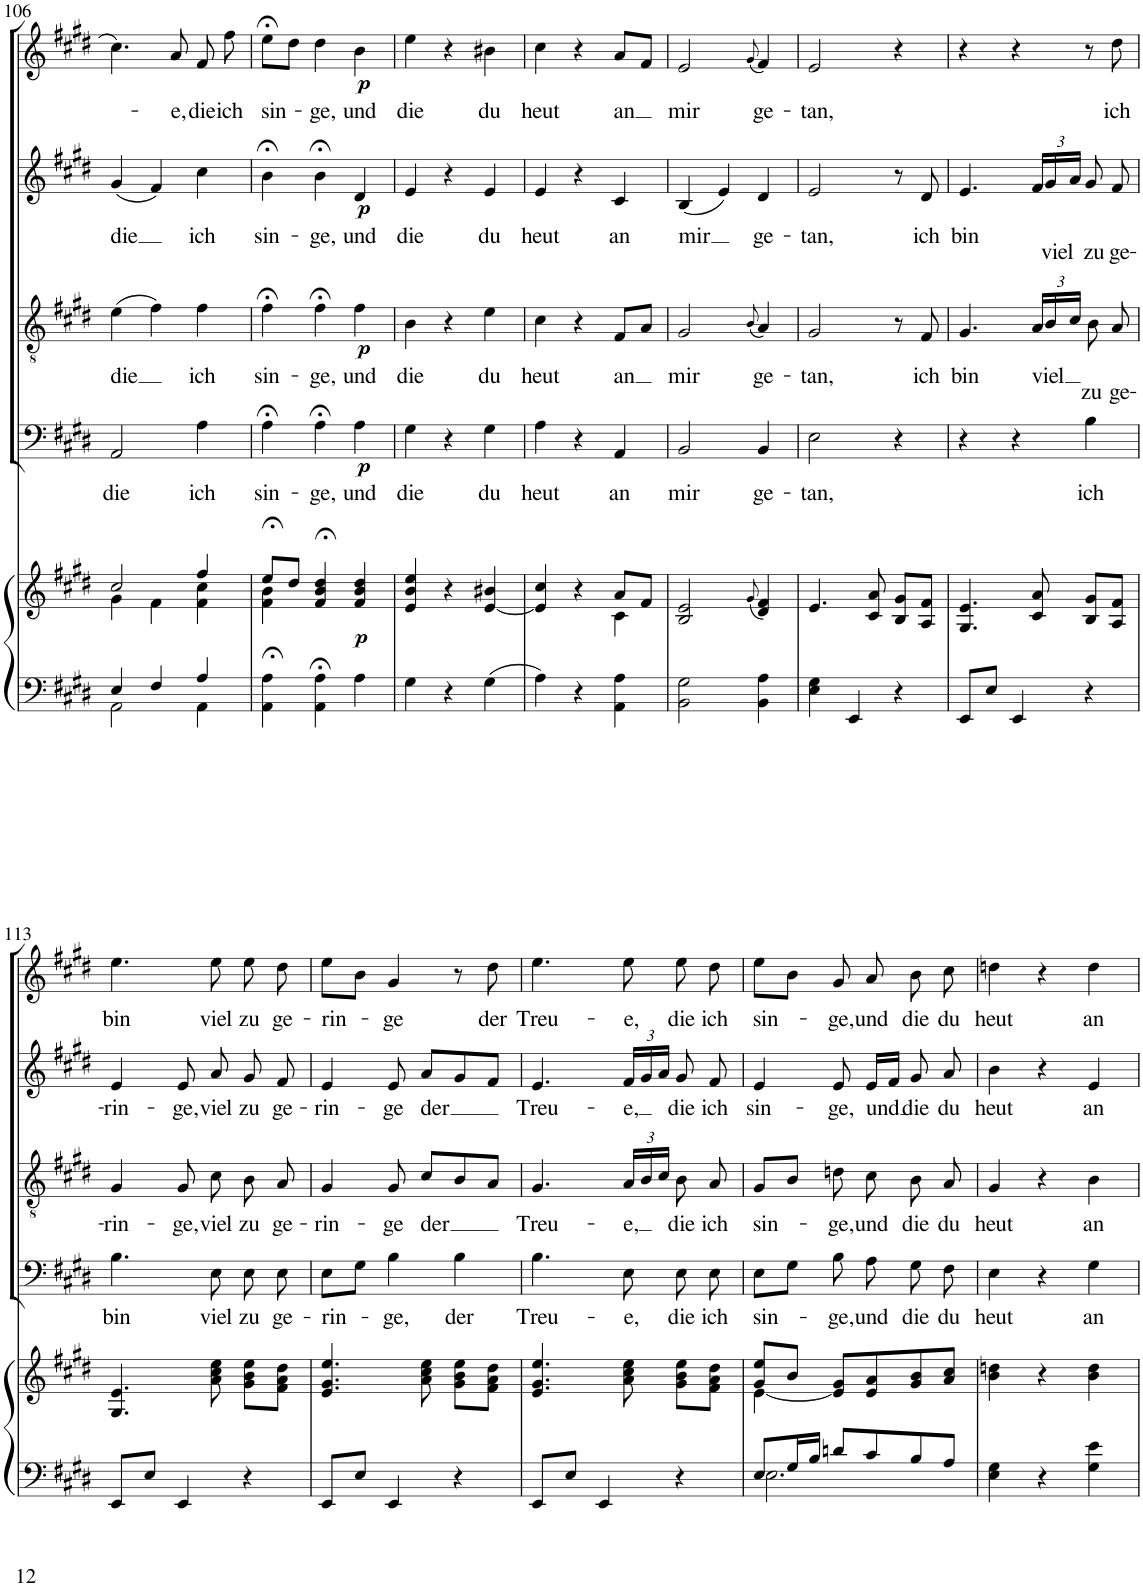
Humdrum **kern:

**kern	**kern	**dynam	**kern	**text	**dynam	**kern	**text	**dynam	**kern	**text	**dynam	**kern	**text	**dynam
*part5	*part5	*part5	*part4	*part4	*part4	*part3	*part3	*part3	*part2	*part2	*part2	*part1	*part1	*part1
*staff6	*staff5	*staff5/6	*staff4	*staff4	*staff4	*staff3	*staff3	*staff3	*staff2	*staff2	*staff2	*staff1	*staff1	*staff1
*I"Pianoforte	*	*	*I"Basso	*	*	*I"Tenore	*	*	*I"Alto	*	*	*I"Soprano	*	*
*I'Pno	*	*	*	*	*	*	*	*	*	*	*	*	*	*
!!LO:PB:g=z
*clefF4	*clefG2	*	*clefF4	*	*	*clefGv2	*	*	*clefG2	*	*	*clefG2	*	*
*k[f#c#g#d#]	*k[f#c#g#d#]	*	*k[f#c#g#d#]	*	*	*k[f#c#g#d#]	*	*	*k[f#c#g#d#]	*	*	*k[f#c#g#d#]	*	*
*M3/4	*M3/4	*	*M3/4	*	*	*M3/4	*	*	*M3/4	*	*	*M3/4	*	*
=106	=106	=106	=106	=106	=106	=106	=106	=106	=106	=106	=106	=106	=106	=106
*^	*^	*	*	*	*	*	*	*	*	*	*	*	*	*
!	!	!	!	!	!	!LO:LY:b	!	!	!LO:LY:b	!	!	!LO:LY:b	!	!	!	!
4E/	2AA\	2cc#/	4g#\	.	2AA/	die	.	(4e\	die	.	(4g#/	die	.	4.cc#\	.	.
4F#/	.	.	4f#\	.	.	.	.	4f#\)	.	.	4f#/)	.	.	.	.	.
!	!	!	!	!	!	!	!	!	!	!	!	!	!	!	!LO:LY:b	!
.	.	.	.	.	.	.	.	.	.	.	.	.	.	8a/	-e,	.
!	!	!	!	!	!	!LO:LY:b	!	!	!LO:LY:b	!	!	!LO:LY:b	!	!	!LO:LY:b	!
4A/	4AA\	4ff#/	4f#\ 4cc#\	.	4A\	ich	.	4f#\	ich	.	4cc#\	ich	.	8f#/	die	.
!	!	!	!	!	!	!	!	!	!	!	!	!	!	!	!LO:LY:b	!
.	.	.	.	.	.	.	.	.	.	.	.	.	.	8ff#\	ich	.
*v	*v	*	*	*	*	*	*	*	*	*	*	*	*	*	*	*
=107	=107	=107	=107	=107	=107	=107	=107	=107	=107	=107	=107	=107	=107	=107	=107
!	!	!	!	!	!LO:LY:b	!	!	!LO:LY:b	!	!	!LO:LY:b	!	!	!LO:LY:b	!
4AA\;< 4A\;<	8ee;</L	4f#\ 4b\	.	4A;<\	sin-	.	4f#;<\	sin-	.	4b;<\	sin-	.	8ee;<\L	sin-	.
.	8dd#/J	.	.	.	.	.	.	.	.	.	.	.	8dd#\J	.	.
!	!	!	!	!	!LO:LY:b	!	!	!LO:LY:b	!	!	!LO:LY:b	!	!	!LO:LY:b	!
4AA\;< 4A\;<	4f#/;< 4b/;< 4dd#/;<	2ryy	.	4A;<\	-ge,	.	4f#;<\	-ge,	.	4b;<\	-ge,	.	4dd#\	-ge,	.
!	!	!	!LO:DY:b	!	!LO:LY:b	!LO:DY:b	!	!LO:LY:b	!LO:DY:b	!	!LO:LY:b	!LO:DY:b	!	!LO:LY:b	!LO:DY:b
4A\	4f#/ 4b/ 4dd#/	.	p	4A\	und	p	4f#\	und	p	4d#/	und	p	4b\	und	p
*	*v	*v	*	*	*	*	*	*	*	*	*	*	*	*	*
=108	=108	=108	=108	=108	=108	=108	=108	=108	=108	=108	=108	=108	=108	=108
!	!	!	!	!LO:LY:b	!	!	!LO:LY:b	!	!	!LO:LY:b	!	!	!LO:LY:b	!
4G#\	4e/ 4b/ 4ee/	.	4G#\	die	.	4B\	die	.	4e/	die	.	4ee\	die	.
4r	4r	.	4r	.	.	4r	.	.	4r	.	.	4r	.	.
!	!	!	!	!LO:LY:b	!	!	!LO:LY:b	!	!	!LO:LY:b	!	!	!LO:LY:b	!
4G#\	[4e/ 4b#X/	.	4G#\	du	.	4e\	du	.	4e/	du	.	4b#X\	du	.
=109	=109	=109	=109	=109	=109	=109	=109	=109	=109	=109	=109	=109	=109	=109
*	*^	*	*	*	*	*	*	*	*	*	*	*	*	*
!	!	!	!	!	!LO:LY:b	!	!	!LO:LY:b	!	!	!LO:LY:b	!	!	!LO:LY:b	!
4A\	4e/] 4cc#/	2ryy	.	4A\	heut	.	4c#\	heut	.	4e/	heut	.	4cc#\	heut	.
4r	4r	.	.	4r	.	.	4r	.	.	4r	.	.	4r	.	.
!	!	!	!	!	!LO:LY:b	!	!	!LO:LY:b	!	!	!LO:LY:b	!	!	!LO:LY:b	!
4AA\ 4A\	8a/L	4c#\	.	4AA/	an	.	8F#/L	an	.	4c#/	an	.	8a/L	an	.
.	8f#/J	.	.	.	.	.	8A/J	.	.	.	.	.	8f#/J	.	.
*	*v	*v	*	*	*	*	*	*	*	*	*	*	*	*	*
=110	=110	=110	=110	=110	=110	=110	=110	=110	=110	=110	=110	=110	=110	=110
!	!	!	!	!LO:LY:b	!	!	!LO:LY:b	!	!	!LO:LY:b	!	!	!LO:LY:b	!
2BB\ 2G#\	2B/ 2e/	.	2BB/	mir	.	2G#/	mir	.	(4B/	mir	.	2e/	mir	.
.	.	.	.	.	.	.	.	.	4e/)	.	.	.	.	.
.	(8qg#/	.	.	.	.	(8qB/	.	.	.	.	.	(8qg#/	.	.
!	!	!	!	!LO:LY:b	!	!	!LO:LY:b	!	!	!LO:LY:b	!	!	!LO:LY:b	!
4BB\ 4A\	4d#/ 4f#/)	.	4BB/	ge-	.	4A/)	ge-	.	4d#/	ge-	.	4f#/)	ge-	.
=111	=111	=111	=111	=111	=111	=111	=111	=111	=111	=111	=111	=111	=111	=111
!	!	!	!	!LO:LY:b	!	!	!LO:LY:b	!	!	!LO:LY:b	!	!	!LO:LY:b	!
4E\ 4G#\	4.e/	.	2E\	-tan,	.	2G#/	-tan,	.	2e/	-tan,	.	2e/	-tan,	.
4EE/	.	.	.	.	.	.	.	.	.	.	.	.	.	.
.	8c#/ 8a/	.	.	.	.	.	.	.	.	.	.	.	.	.
4r	8B/ 8g#/L	.	4r	.	.	8r	.	.	8r	.	.	4r	.	.
!	!	!	!	!	!	!	!LO:LY:b	!	!	!LO:LY:b	!	!	!	!
.	8A/ 8f#/J	.	.	.	.	8F#/	ich	.	8d#/	ich	.	.	.	.
=112	=112	=112	=112	=112	=112	=112	=112	=112	=112	=112	=112	=112	=112	=112
!	!	!	!	!	!	!	!LO:LY:b	!	!	!LO:LY:b	!	!	!	!
8EE/L	4.G#/ 4.e/	.	4r	.	.	4.G#/	bin	.	4.e/	bin	.	4r	.	.
8E/J	.	.	.	.	.	.	.	.	.	.	.	.	.	.
4EE/	.	.	4r	.	.	.	.	.	.	.	.	4r	.	.
*	*	*	*	*	*	*Xbrackettup	*	*	*	*	*	*	*	*
!	!	!	!	!	!	!	!LO:LY:b	!	!	!	!	!	!	!
*	*	*	*	*	*	*	*	*	*Xbrackettup	*	*	*	*	*
!	!	!	!	!	!	!	!	!	!	!LO:LY:b	!	!	!	!
.	8c#/ 8a/	.	.	.	.	24A/LL	viel	.	24f#/LL	viel	.	.	.	.
.	.	.	.	.	.	24B/	.	.	24g#/	.	.	.	.	.
.	.	.	.	.	.	24c#/JJ	.	.	24a/JJ	.	.	.	.	.
!	!	!	!	!LO:LY:b	!	!	!LO:LY:b	!	!	!LO:LY:b	!	!	!	!
4r	8B/ 8g#/L	.	4B\	ich	.	8B\	zu	.	8g#/	zu	.	8r	.	.
!	!	!	!	!	!	!	!LO:LY:b	!	!	!LO:LY:b	!	!	!LO:LY:b	!
.	8A/ 8f#/J	.	.	.	.	8A/	ge-	.	8f#/	ge-	.	8dd#\	ich	.
!!LO:LB:g=z
=113	=113	=113	=113	=113	=113	=113	=113	=113	=113	=113	=113	=113	=113	=113
!	!	!	!	!LO:LY:b	!	!	!LO:LY:b	!	!	!LO:LY:b	!	!	!LO:LY:b	!
8EE/L	4.G#/ 4.e/	.	4.B\	bin	.	4G#/	-rin-	.	4e/	-rin-	.	4.ee\	bin	.
8E/J	.	.	.	.	.	.	.	.	.	.	.	.	.	.
!	!	!	!	!	!	!	!LO:LY:b	!	!	!LO:LY:b	!	!	!	!
4EE/	.	.	.	.	.	8G#/	-ge,	.	8e/	-ge,	.	.	.	.
!	!	!	!	!LO:LY:b	!	!	!LO:LY:b	!	!	!LO:LY:b	!	!	!LO:LY:b	!
.	8a\ 8cc#\ 8ee\	.	8E\	viel	.	8c#\	viel	.	8a/	viel	.	8ee\	viel	.
!	!	!	!	!LO:LY:b	!	!	!LO:LY:b	!	!	!LO:LY:b	!	!	!LO:LY:b	!
4r	8g#\ 8b\ 8ee\L	.	8E\	zu	.	8B\	zu	.	8g#/	zu	.	8ee\	zu	.
!	!	!	!	!LO:LY:b	!	!	!LO:LY:b	!	!	!LO:LY:b	!	!	!LO:LY:b	!
.	8f#\ 8a\ 8dd#\J	.	8E\	ge-	.	8A/	ge-	.	8f#/	ge-	.	8dd#\	ge-	.
=114	=114	=114	=114	=114	=114	=114	=114	=114	=114	=114	=114	=114	=114	=114
!	!	!	!	!LO:LY:b	!	!	!LO:LY:b	!	!	!LO:LY:b	!	!	!LO:LY:b	!
8EE/L	4.e/ 4.g#/ 4.ee/	.	8E\L	-rin-	.	4G#/	-rin-	.	4e/	-rin-	.	8ee\L	-rin-	.
8E/J	.	.	8G#\J	.	.	.	.	.	.	.	.	8b\J	.	.
!	!	!	!	!LO:LY:b	!	!	!LO:LY:b	!	!	!LO:LY:b	!	!	!LO:LY:b	!
4EE/	.	.	4B\	-ge,	.	8G#/	-ge	.	8e/	-ge	.	4g#/	-ge	.
!	!	!	!	!	!	!	!LO:LY:b	!	!	!LO:LY:b	!	!	!	!
.	8a\ 8cc#\ 8ee\	.	.	.	.	8c#/L	der	.	8a/L	der	.	.	.	.
!	!	!	!	!LO:LY:b	!	!	!	!	!	!	!	!	!	!
4r	8g#\ 8b\ 8ee\L	.	4B\	der	.	8B/	.	.	8g#/	.	.	8r	.	.
!	!	!	!	!	!	!	!	!	!	!	!	!	!LO:LY:b	!
.	8f#\ 8a\ 8dd#\J	.	.	.	.	8A/J	.	.	8f#/J	.	.	8dd#\	der	.
=115	=115	=115	=115	=115	=115	=115	=115	=115	=115	=115	=115	=115	=115	=115
!	!	!	!	!LO:LY:b	!	!	!LO:LY:b	!	!	!LO:LY:b	!	!	!LO:LY:b	!
8EE/L	4.e/ 4.g#/ 4.ee/	.	4.B\	Treu-	.	4.G#/	Treu-	.	4.e/	Treu-	.	4.ee\	Treu-	.
8E/J	.	.	.	.	.	.	.	.	.	.	.	.	.	.
4EE/	.	.	.	.	.	.	.	.	.	.	.	.	.	.
!	!	!	!	!LO:LY:b	!	!	!LO:LY:b	!	!	!LO:LY:b	!	!	!LO:LY:b	!
.	8a\ 8cc#\ 8ee\	.	8E\	-e,	.	24A/LL	-e,	.	24f#/LL	-e,	.	8ee\	-e,	.
.	.	.	.	.	.	24B/	.	.	24g#/	.	.	.	.	.
.	.	.	.	.	.	24c#/JJ	.	.	24a/JJ	.	.	.	.	.
!	!	!	!	!LO:LY:b	!	!	!LO:LY:b	!	!	!LO:LY:b	!	!	!LO:LY:b	!
4r	8g#\ 8b\ 8ee\L	.	8E\	die	.	8B\	die	.	8g#/	die	.	8ee\	die	.
!	!	!	!	!LO:LY:b	!	!	!LO:LY:b	!	!	!LO:LY:b	!	!	!LO:LY:b	!
.	8f#\ 8a\ 8dd#\J	.	8E\	ich	.	8A/	ich	.	8f#/	ich	.	8dd#\	ich	.
=116	=116	=116	=116	=116	=116	=116	=116	=116	=116	=116	=116	=116	=116	=116
*^	*^	*	*	*	*	*	*	*	*	*	*	*	*	*
!	!	!	!	!	!	!LO:LY:b	!	!	!LO:LY:b	!	!	!LO:LY:b	!	!	!LO:LY:b	!
8E/L	2.E\	8g#/ 8ee/L	[4e\	.	8E\L	sin-	.	8G#/L	sin-	.	4e/	sin-	.	8ee\L	sin-	.
16G#/L	.	8b/J	.	.	8G#\J	.	.	8B/J	.	.	.	.	.	8b\J	.	.
16B/JJ	.	.	.	.	.	.	.	.	.	.	.	.	.	.	.	.
!	!	!	!	!	!	!LO:LY:b	!	!	!LO:LY:b	!	!	!LO:LY:b	!	!	!LO:LY:b	!
8dn/L	.	8e/] 8g#/L	2ryy	.	8B\	-ge,	.	8dn\	-ge,	.	8e/	-ge,	.	8g#/	-ge,	.
!	!	!	!	!	!	!LO:LY:b	!	!	!LO:LY:b	!	!	!LO:LY:b	!	!	!LO:LY:b	!
8c#/	.	8e/ 8a/	.	.	8A\	und	.	8c#\	und	.	16e/LL	und	.	8a/	und	.
.	.	.	.	.	.	.	.	.	.	.	16f#/JJ	.	.	.	.	.
!	!	!	!	!	!	!LO:LY:b	!	!	!LO:LY:b	!	!	!LO:LY:b	!	!	!LO:LY:b	!
8B/	.	8g#/ 8b/	.	.	8G#\	die	.	8B\	die	.	8g#/	die	.	8b\	die	.
!	!	!	!	!	!	!LO:LY:b	!	!	!LO:LY:b	!	!	!LO:LY:b	!	!	!LO:LY:b	!
8A/J	.	8a/ 8cc#/J	.	.	8F#\	du	.	8A/	du	.	8a/	du	.	8cc#\	du	.
*v	*v	*	*	*	*	*	*	*	*	*	*	*	*	*	*	*
*	*v	*v	*	*	*	*	*	*	*	*	*	*	*	*	*
=117	=117	=117	=117	=117	=117	=117	=117	=117	=117	=117	=117	=117	=117	=117
!	!	!	!	!LO:LY:b	!	!	!LO:LY:b	!	!	!LO:LY:b	!	!	!LO:LY:b	!
4E\ 4G#\	4b\ 4ddn\	.	4E\	heut	.	4G#/	heut	.	4b\	heut	.	4ddn\	heut	.
4r	4r	.	4r	.	.	4r	.	.	4r	.	.	4r	.	.
!	!	!	!	!LO:LY:b	!	!	!LO:LY:b	!	!	!LO:LY:b	!	!	!LO:LY:b	!
4G#\ 4e\	4b\ 4dd\	.	4G#\	an	.	4B\	an	.	4e/	an	.	4dd\	an	.
=	=	=	=	=	=	=	=	=	=	=	=	=	=	=
*-	*-	*-	*-	*-	*-	*-	*-	*-	*-	*-	*-	*-	*-	*-
